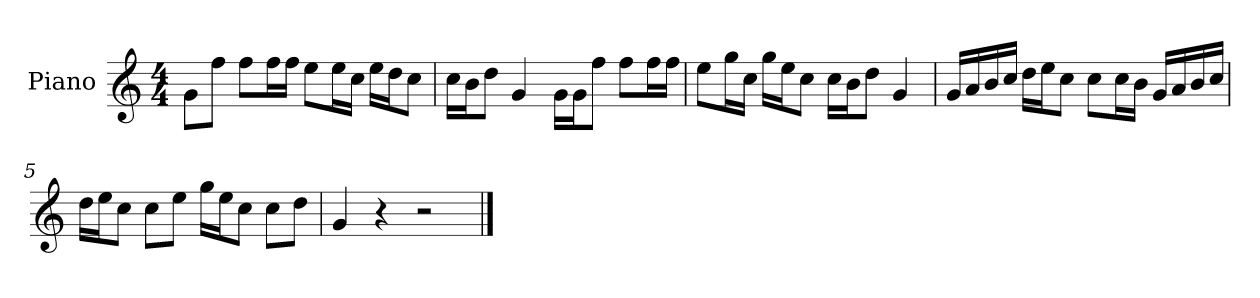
**kern
*part1
*staff1
*I"Piano
*I'P-no
*clefG2
*k[]
*M4/4
*MM90
=1
8g\L
8ff\J
8ff\L
16ff\L
16ff\JJ
8ee\L
16ee\L
16cc\JJ
16ee\LL
16dd\J
8cc\J
=2
16cc\LL
16b\J
8dd\J
4g/
16g\LL
16g\J
8ff\J
8ff\L
16ff\L
16ff\JJ
=3
8ee\L
16gg\L
16cc\JJ
16gg\LL
16ee\J
8cc\J
16cc\LL
16b\J
8dd\J
4g/
!!LO:LB:g=z
=4
16g/LL
16a/
16b/
16cc/JJ
16dd\LL
16ee\J
8cc\J
8cc\L
16cc\L
16b\JJ
16g/LL
16a/
16b/
16cc/JJ
=5
16dd\LL
16ee\J
8cc\J
8cc\L
8ee\J
16gg\LL
16ee\J
8cc\J
8cc\L
8dd\J
=6
4g/
4r
2r
==
*-
